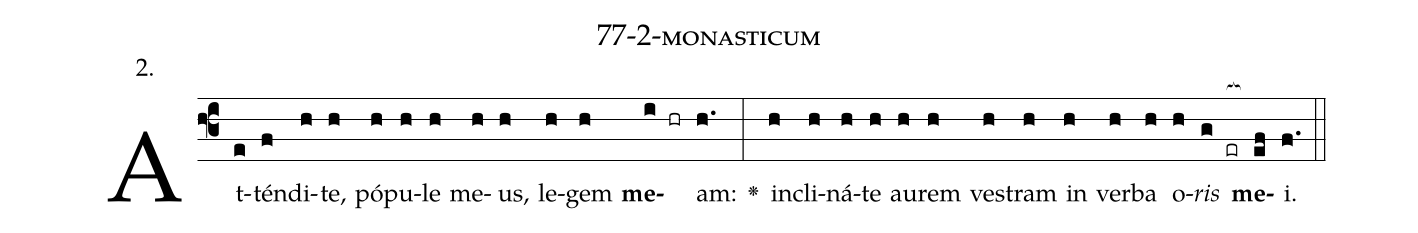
name: 77-2-monasticum;
annotation: 2.;
%%
(f3)At(e)tén(f)di(h)te,(h) pó(h)pu(h)le(h) me(h)us,(h) le(h)gem(h) <b>me</b>(i hr)am:(h.) <v>\greheightstar</v>(:) in(h)cli(h)ná(h)te(h) au(h)rem(h) ves(h)tram(h) in(h) ver(h)ba(h) o(h)<i>ris</i>(g er[ocb:1{]) <b>me</b>(ef[ocb:0}])i.(f.) (::)


%E(h) u(h) o(h) u(g) a(ef) e.(f.) (::)
